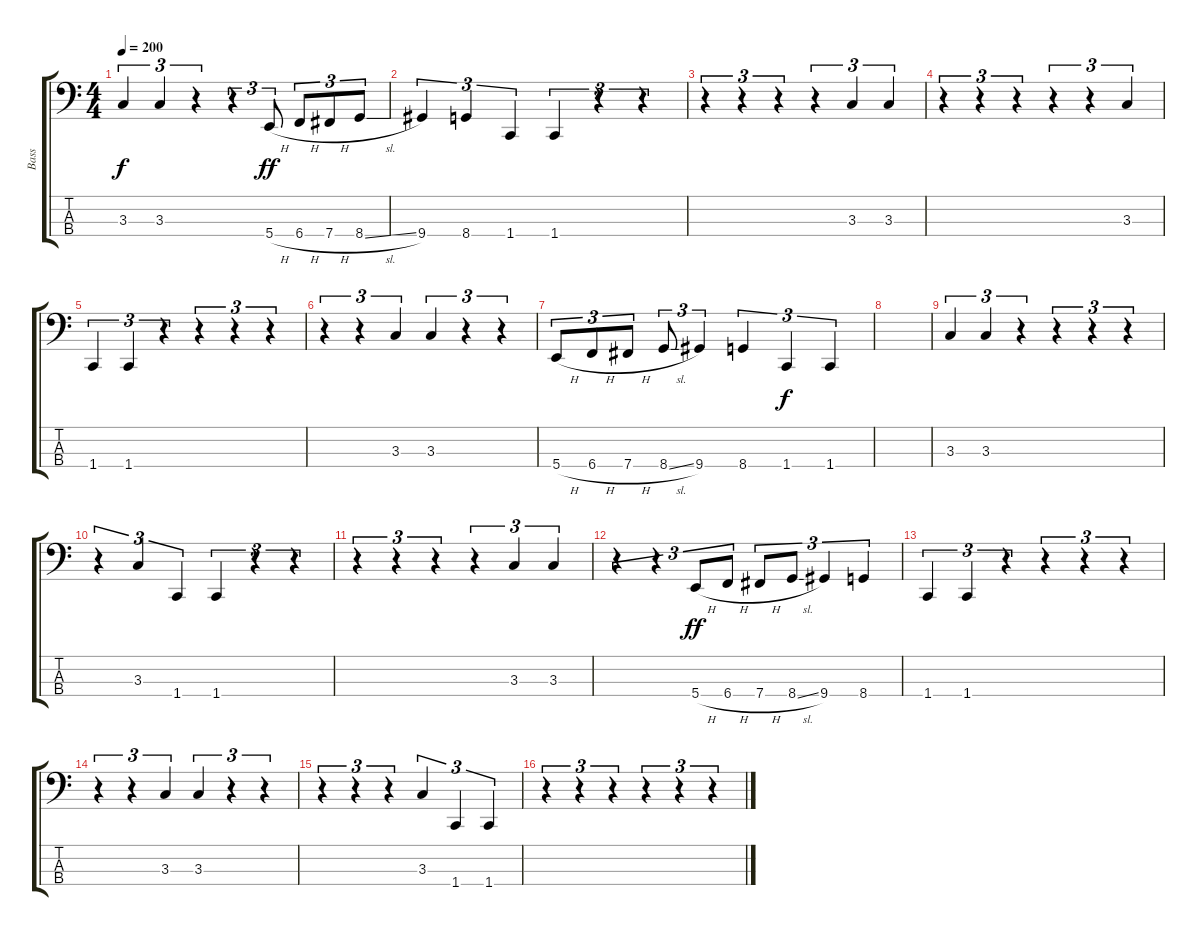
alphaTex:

\track ("Bass" "Bass") {instrument electricbassfinger}
\staff {score tabs}
\tuning (G2 D2 A1 B0) {hide}
\ts (4 4)
\tempo 200
\clef f4
\ks c
3.3.4{tu (3 2) dy f} 3.3.4{tu (3 2)} r.4{tu (3 2)} r.4{tu (3 2)} 5.4{h}.8{tu (3 2) dy ff} 6.4{h}.8{tu (3 2)} 7.4{h}.8{tu (3 2)} 8.4{sl}.8{tu (3 2)} |
9.4.4{tu (3 2)} 8.4.4{tu (3 2)} 1.4.4{tu (3 2)} 1.4.4{tu (3 2)} r.4{tu (3 2)} r.4{tu (3 2)} |
r.4{tu (3 2)} r.4{tu (3 2)} r.4{tu (3 2)} r.4{tu (3 2)} 3.3.4{tu (3 2)} 3.3.4{tu (3 2)} |
r.4{tu (3 2)} r.4{tu (3 2)} r.4{tu (3 2)} r.4{tu (3 2)} r.4{tu (3 2)} 3.3.4{tu (3 2)} |
1.4.4{tu (3 2)} 1.4.4{tu (3 2)} r.4{tu (3 2)} r.4{tu (3 2)} r.4{tu (3 2)} r.4{tu (3 2)} |
r.4{tu (3 2)} r.4{tu (3 2)} 3.3.4{tu (3 2)} 3.3.4{tu (3 2)} r.4{tu (3 2)} r.4{tu (3 2)} |
5.4{h}.8{tu (3 2)} 6.4{h}.8{tu (3 2)} 7.4{h}.8{tu (3 2)} 8.4{sl}.8{tu (3 2)} 9.4.4{tu (3 2)} 8.4.4{tu (3 2)} 1.4.4{tu (3 2) dy f} 1.4.4{tu (3 2)} |
|
3.3.4{tu (3 2)} 3.3.4{tu (3 2)} r.4{tu (3 2)} r.4{tu (3 2)} r.4{tu (3 2)} r.4{tu (3 2)} |
r.4{tu (3 2)} 3.3.4{tu (3 2)} 1.4.4{tu (3 2)} 1.4.4{tu (3 2)} r.4{tu (3 2)} r.4{tu (3 2)} |
r.4{tu (3 2)} r.4{tu (3 2)} r.4{tu (3 2)} r.4{tu (3 2)} 3.3.4{tu (3 2)} 3.3.4{tu (3 2)} |
r.4{tu (3 2)} r.4{tu (3 2)} 5.4{h}.8{tu (3 2) dy ff} 6.4{h}.8{tu (3 2)} 7.4{h}.8{tu (3 2)} 8.4{sl}.8{tu (3 2)} 9.4.4{tu (3 2)} 8.4.4{tu (3 2)} |
1.4.4{tu (3 2)} 1.4.4{tu (3 2)} r.4{tu (3 2)} r.4{tu (3 2)} r.4{tu (3 2)} r.4{tu (3 2)} |
r.4{tu (3 2)} r.4{tu (3 2)} 3.3.4{tu (3 2)} 3.3.4{tu (3 2)} r.4{tu (3 2)} r.4{tu (3 2)} |
r.4{tu (3 2)} r.4{tu (3 2)} r.4{tu (3 2)} 3.3.4{tu (3 2)} 1.4.4{tu (3 2)} 1.4.4{tu (3 2)} |
r.4{tu (3 2)} r.4{tu (3 2)} r.4{tu (3 2)} r.4{tu (3 2)} r.4{tu (3 2)} r.4{tu (3 2)}
